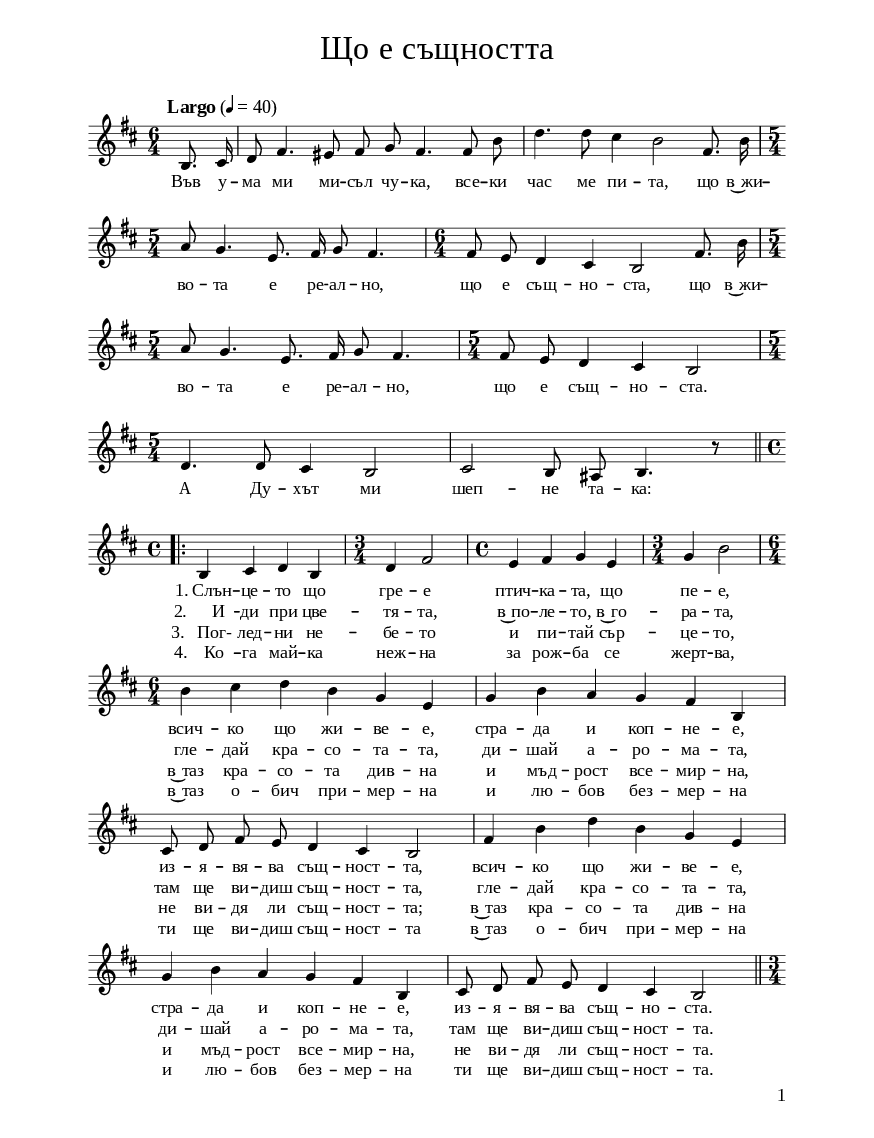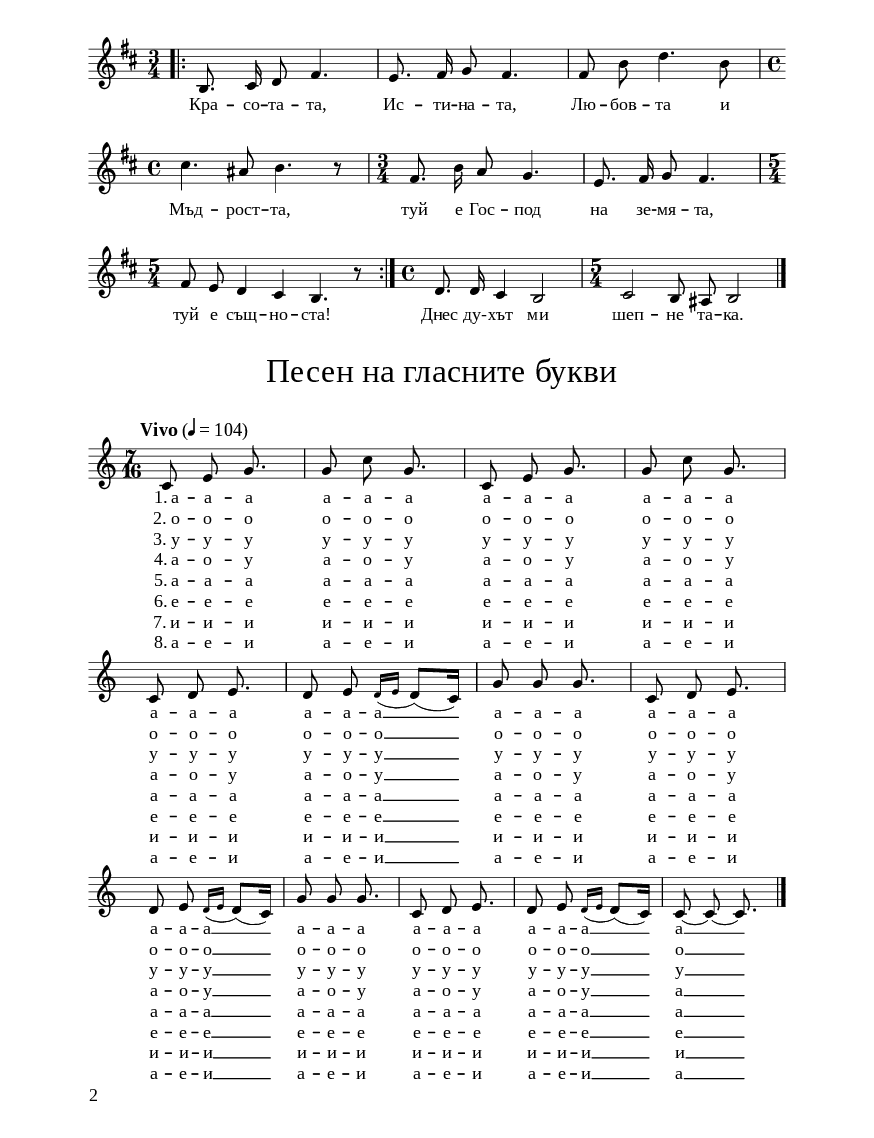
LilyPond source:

\version "2.24.2"

% include paper part and global functions
\include "include/globals.ily"

\bookpart {
  \label #'ref068
  \tocItem \markup "Що е същността"
  \include "include/bookpart-paper.ily"

  \header {
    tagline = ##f
  }

  \score {
    \include "include/score-layout.ily"

    \new Voice \absolute {
      \clef treble
      \key b \minor
      \time 6/4
      \tempoFunc "Largo" 4 "40"
      \partial 4
      \autoBeamOff

      b8. cis'16| d'8 fis'4. eis'8 fis'8 g'8 fis'4. fis'8 b'8| d''4. d''8 cis''4 b'2 fis'8. b'16 | \break

      \time 5/4  a'8 g'4. e'8. fis'16 g'8 fis'4. | \time 6/4 fis'8 e'8 d'4 cis'4 b2 fis'8. b'16 \time 5/4 | \break

      \time 5/4  a'8 g'4. e'8. fis'16 g'8 fis'4. | \time 5/4 fis'8 e'8 d'4 cis'4 b2 | \break

      \time 5/4 d'4. d'8 cis'4 b2 | cis'2 b8 ais8 b4. r8 | \break

      \bar ".|:-||"

      \time 4/4 b4 cis'4 d'4 b4 | \time 3/4 d'4 fis'2 | \time 4/4 e'4 fis' g' e' | \time 3/4 g'4 b'2  \break


      \time 6/4 b'4 cis''4 d'' b' g' e' | g' b' a' g' fis' b | \break

      cis'8 d' fis' e' d'4 cis' b2 | fis'4 b' d'' b' g' e' |\break

      g'4 b'4 a'4 g'4 fis'4 b |  cis'8 d' fis' e' d'4 cis'4 b2 | \break

      \bar ":|."

      \time 3/4


      \bar ".|:-||"  b8. cis'16 d'8 fis'4. | e'8. fis'16 g'8 fis'4. | fis'8 b'8 d''4. b'8| \break

      \time 4/4 cis''4. ais'8 b'4. r8 | \time 3/4 fis'8. b'16 a'8 g'4. | e'8. fis'16 g'8 fis'4. | \break

      \time 5/4	fis'8 e' d'4 cis' b4. r8 \bar ":|." | \time 4/4 d'8. d'16 cis'4 b2 | \time 5/4 cis'2 b8 ais8 b2 |  \bar "|." \break


    }

    \addlyrics {
      Във у -- ма ми ми -- съл чу -- ка, все -- ки час ме пи -- та,
      що в~жи -- во -- та е ре -- ал -- но, що е същ -- но -- ста,
      що в~жи -- во -- та е ре -- ал -- но, що е същ -- но -- ста.
      А Ду -- хът ми шеп  -- не та  -- ка:

      "1. Слън"  -- це  -- то що гре -- е птич -- ка -- та, що пе -- е,

      всич -- ко що жи -- ве -- е, стра -- да и коп -- не -- е,

      из -- я -- вя -- ва  същ -- ност -- та,   всич -- ко що жи -- ве -- е, стра -- да и коп -- не -- е,

      из -- я -- вя -- ва същ -- но -- ста.

      Кра  -- со  -- та  -- та, Ис  -- ти  -- на  -- та, Лю -- бов  -- та и Мъд  -- рост  -- та,

      туй е Гос  -- под на зе  -- мя  -- та, туй е същ  -- но  -- ста! Днес "ду-"  -- хът ми шеп  -- не та  -- ка.
    }

    \addlyrics {
      " " " " " " " " " " " " " " " "

      " " " " " " " " " " " " " " " "

      " " " " " " " " " " " " " " " " " "

      " " " " " " " " " " " " " " " " " " " " " " " " " " " "

      " " " " " " " " " " " " " " " " " " "2.      И  " -- ди при цве -- тя -- та, в~по -- ле -- то, в~го -- ра -- та,
      гле -- дай кра -- со -- та -- та, ди -- шай а -- ро -- ма -- та, там ще ви -- диш същ -- ност  -- та,
      гле -- дай кра -- со -- та -- та, ди -- шай а -- ро -- ма -- та, там ще ви -- диш същ -- ност  -- та.

      " " " " " " " " " " " " " " " " " "

      " " " " " " " " " " " " " " " " " "
    }

    \addlyrics {
      " " " " " " " " " " " " " " " "

      " " " " " " " " " " " " " " " "

      " " " " " " " " " " " " " " " " " "

      " " " " " " " " " " " " " " " " " " " " " " " " " " " "

      " " " " " " " " " " " " " " " " " "

      "3.   Пог- " -- лед  -- ни не -- бе -- то и пи -- тай сър -- це -- то,
      в~таз кра -- со -- та див -- на и мъд -- рост все -- мир -- на, не ви -- дя ли същ -- ност -- та;  в~таз кра -- со -- та див -- на и мъд -- рост все -- мир -- на, не ви -- дя ли същ -- ност -- та.

      " " " " " " " " " " " " " " " " " "

      " " " " " " " " " " " " " " " " " "
    }

    \addlyrics {
      " " " " " " " " " " " " " " " "

      " " " " " " " " " " " " " " " "

      " " " " " " " " " " " " " " " " " "

      " " " " " " " " " " " " " " " " " " " " " " " " " " " "

      " " " " " " " " " " " " " " " " " "

      "4.    Ко  " -- га май -- ка неж -- на за рож -- ба се жерт -- ва,
      в~таз о -- бич при -- мер -- на и лю -- бов без -- мер -- на
      ти ще ви -- диш същ -- ност -- та
      в~таз о -- бич при -- мер -- на и лю -- бов без -- мер -- на
      ти ще ви -- диш същ -- ност -- та.

      " " " " " " " " " " " " " " " " " "

      " " " " " " " " " " " " " " " " " "
    }

    \header {
      title = \titleFunc "Що е същността" "Što e săštnostta"
    }

    \midi{}

  } % score


  \label #'ref067
  \tocItem \markup "Песен на гласните букви"
  \include "include/bookpart-paper.ily"
  \score {
    \include "include/score-layout.ily"

    \new Voice \relative c' {
      \clef treble
      \key c \major
      \time 7/16
      \tempoFunc "Vivo" 4 "104"
      \autoBeamOff
      c8 e8 g8. | g8 c8 g8. | c,8 e8 g8. | g8 c8 g8. | \break
      c,8 d8 e8. | d8 e8  \acciaccatura {d16[e16]} d8([c16]) | g'8 g8 g8. | c,8 d8 e8. | \break
      d8 e8 \acciaccatura {d16[e16]} d8([c16]) | g'8 g8 g8. | c,8 d8 e8. | d8 e8 \acciaccatura {d16[e16]} d8([c16]) | c8~ c8~ c8. | \bar "|." \break
    }

    \addlyrics {
      "1. a" -- a -- a  a -- a -- a  a -- a -- a  a -- a -- a
      a -- a -- a  a -- a -- a __  a -- a -- a  a -- a -- a
      a -- a -- a __   a -- a -- a  a -- a -- a  a -- a -- a __ a __ 
    }

    \addlyrics {
      "2. o" -- o -- o  o -- o -- o  o -- o -- o  o -- o -- o
      o -- o -- o  o -- o -- o __  o -- o -- o  o -- o -- o
      o -- o -- o __   o -- o -- o  o -- o -- o  o -- o -- o __ o __ 
    }

    \addlyrics {
      "3. у" -- у -- у  у -- у -- у  у -- у -- у  у -- у -- у
      у -- у -- у  у -- у -- у __  у -- у -- у  у -- у -- у
      у -- у -- у __   у -- у -- у  у -- у -- у  у -- у -- у __ у __ 
    }

    \addlyrics {
      "4. а" -- о -- у  а -- о -- у  а -- о -- у  а -- о -- у
      а -- о -- у  а -- о -- у __  а -- о -- у  а -- о -- у
      а -- о -- у __   а -- о -- у  а -- о -- у  а -- о -- у __ а __ 
    }

    \addlyrics {
      "5. a" -- a -- a  a -- a -- a  a -- a -- a  a -- a -- a
      a -- a -- a  a -- a -- a __  a -- a -- a  a -- a -- a
      a -- a -- a __   a -- a -- a  a -- a -- a  a -- a -- a __ a __ 
    }

    \addlyrics {
      "6. e" -- e -- e  e -- e -- e  e -- e -- e  e -- e -- e
      e -- e -- e  e -- e -- e __  e -- e -- e  e -- e -- e
      e -- e -- e __   e -- e -- e  e -- e -- e  e -- e -- e __ e __ 
    }

    \addlyrics {
      "7. и" -- и -- и  и -- и -- и  и -- и -- и  и -- и -- и
      и -- и -- и  и -- и -- и __  и -- и -- и  и -- и -- и
      и -- и -- и __   и -- и -- и  и -- и -- и  и -- и -- и __ и __ 
    }

    \addlyrics {
      "8. а" -- е -- и  а -- е -- и  а -- е -- и  а -- е -- и
      а -- е -- и  а -- е -- и __  а -- е -- и  а -- е -- и
      а -- е -- и __   а -- е -- и  а -- е -- и  а -- е -- и __ а __ 
    }

    \header {
      title = \titleFunc " Песен на гласните букви" "Pesen na glasnite bukvi"
    }

    \midi{}

  } % score


} % bookpart
